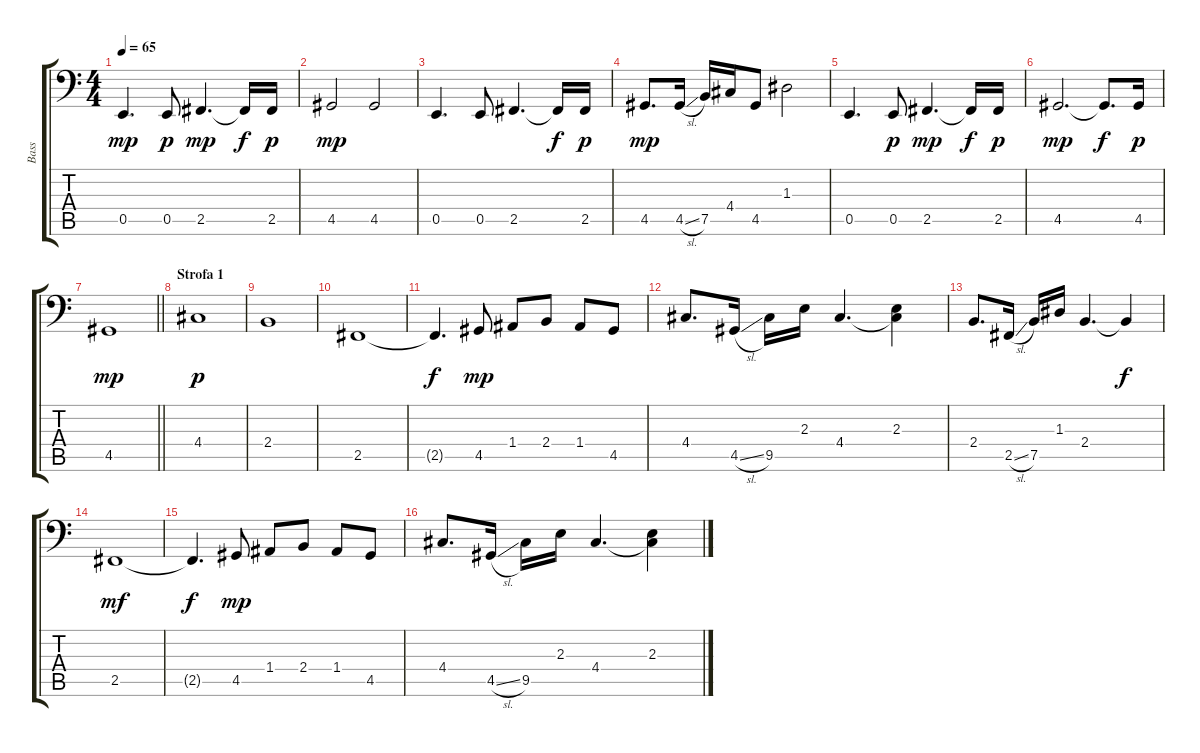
\track ("Bass" "Bass") {instrument synthbass2}
\staff {score tabs}
\tuning (C3 G2 D2 A1 E1 B0) {hide}
\ts (4 4)
\tempo 65
\clef f4
\ks c
0.5.4{d dy mp} 0.5.8{dy p} 2.5.4{d dy mp} 2.5{t}.16{dy f} 2.5.16{dy p} |
4.5.2{dy mp} 4.5.2 |
0.5.4{d} 0.5.8 2.5.4{d} 2.5{t}.16{dy f} 2.5.16{dy p} |
4.5.8{d dy mp} 4.5{sl}.16 7.5.16 4.4.16 4.5.8 1.3.2 |
0.5.4{d} 0.5.8{dy p} 2.5.4{d dy mp} 2.5{t}.16{dy f} 2.5.16{dy p} |
4.5.2{d dy mp} 4.5{t}.8{d dy f} 4.5.16{dy p} |
\barLineRight lightlight
4.5.1{dy mp} |
\section ("" "Strofa 1")
4.4.1{dy p} |
2.4.1 |
2.5.1 |
2.5{t}.4{d dy f} 4.5.8{dy mp} 1.4.8 2.4.8 1.4.8 4.5.8 |
4.4.8{d} 4.5{sl}.16 9.5.16 2.3.16 4.4.4{d} (2.3 4.4{t}).4 |
2.4.8{d} 2.5{sl}.16 7.5.16 1.3.16 2.4.4{d} 2.4{t}.4{dy f} |
2.5.1{dy mf} |
2.5{t}.4{d dy f} 4.5.8{dy mp} 1.4.8 2.4.8 1.4.8 4.5.8 |
4.4.8{d} 4.5{sl}.16 9.5.16 2.3.16 4.4.4{d} (2.3 4.4{t}).4
